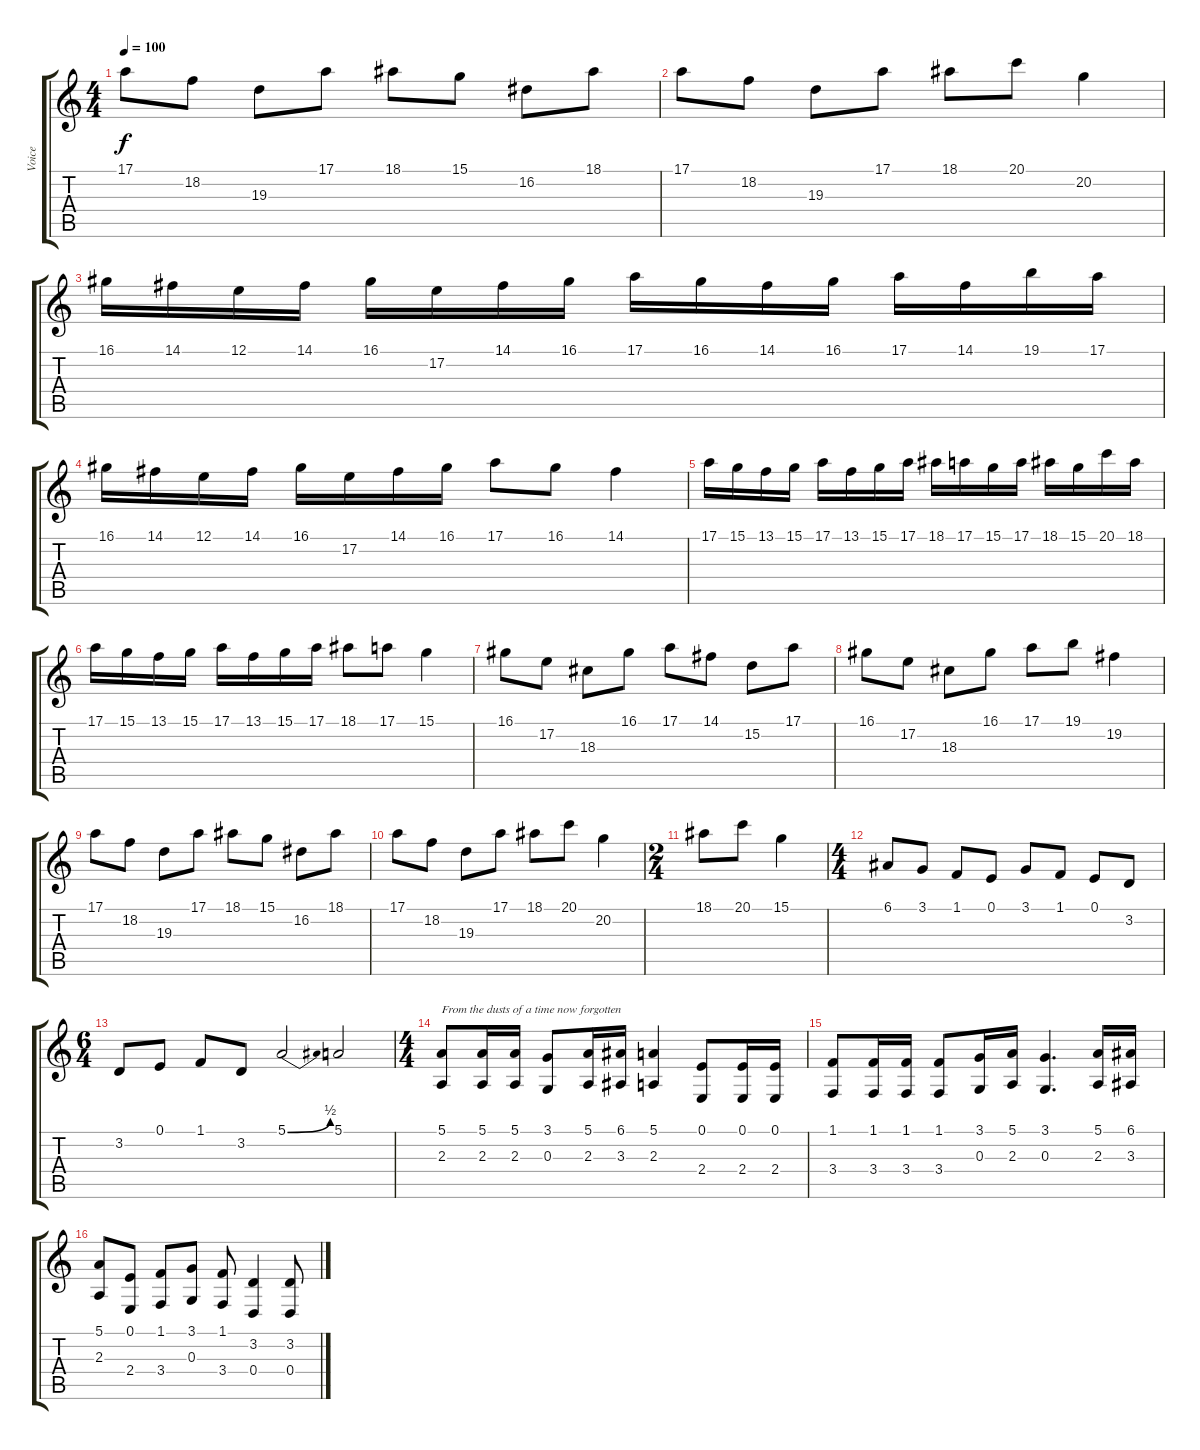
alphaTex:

\track ("Voice" "Voice") {instrument tremolostrings}
\staff {score tabs}
\tuning (E4 B3 G3 D3 A2 E2) {hide}
\ts (4 4)
\tempo 100
\clef g2
\ks c
17.1.8{dy f} 18.2.8 19.3.8 17.1.8 18.1.8 15.1.8 16.2.8 18.1.8 |
17.1.8 18.2.8 19.3.8 17.1.8 18.1.8 20.1.8 20.2.4 |
16.1.16{instrument lead6voice} 14.1.16 12.1.16 14.1.16 16.1.16 17.2.16 14.1.16 16.1.16 17.1.16 16.1.16 14.1.16 16.1.16 17.1.16 14.1.16 19.1.16 17.1.16 |
16.1.16 14.1.16 12.1.16 14.1.16 16.1.16 17.2.16 14.1.16 16.1.16 17.1.8 16.1.8 14.1.4 |
17.1.16 15.1.16 13.1.16 15.1.16 17.1.16 13.1.16 15.1.16 17.1.16 18.1.16 17.1.16 15.1.16 17.1.16 18.1.16 15.1.16 20.1.16 18.1.16 |
17.1.16 15.1.16 13.1.16 15.1.16 17.1.16 13.1.16 15.1.16 17.1.16 18.1.8 17.1.8 15.1.4 |
16.1.8 17.2.8 18.3.8 16.1.8 17.1.8 14.1.8 15.2.8 17.1.8 |
16.1.8 17.2.8 18.3.8 16.1.8 17.1.8 19.1.8 19.2.4 |
17.1.8 18.2.8 19.3.8 17.1.8 18.1.8 15.1.8 16.2.8 18.1.8 |
17.1.8 18.2.8 19.3.8 17.1.8 18.1.8 20.1.8 20.2.4 |
\ts (2 4)
18.1.8 20.1.8 15.1.4 |
\ts (4 4)
6.1.8 3.1.8 1.1.8 0.1.8 3.1.8 1.1.8 0.1.8 3.2.8 |
\ts (6 4)
3.2.8 0.1.8 1.1.8 3.2.8 5.1{be (bend 0 0 60 2)}.2 5.1.2 |
\ts (4 4)
(5.1 2.3).8{txt "From the dusts of a time now forgotten"} (5.1 2.3).16 (5.1 2.3).16 (3.1 0.3).8 (5.1 2.3).16 (6.1 3.3).16 (5.1 2.3).4 (0.1 2.4).8 (0.1 2.4).16 (0.1 2.4).16 |
(1.1 3.4).8 (1.1 3.4).16 (1.1 3.4).16 (1.1 3.4).8 (3.1 0.3).16 (5.1 2.3).16 (3.1 0.3).4{d} (5.1 2.3).16 (6.1 3.3).16 |
(5.1 2.3).8 (0.1 2.4).8 (1.1 3.4).8 (3.1 0.3).8 (1.1 3.4).8 (3.2 0.4).4 (3.2 0.4).8
